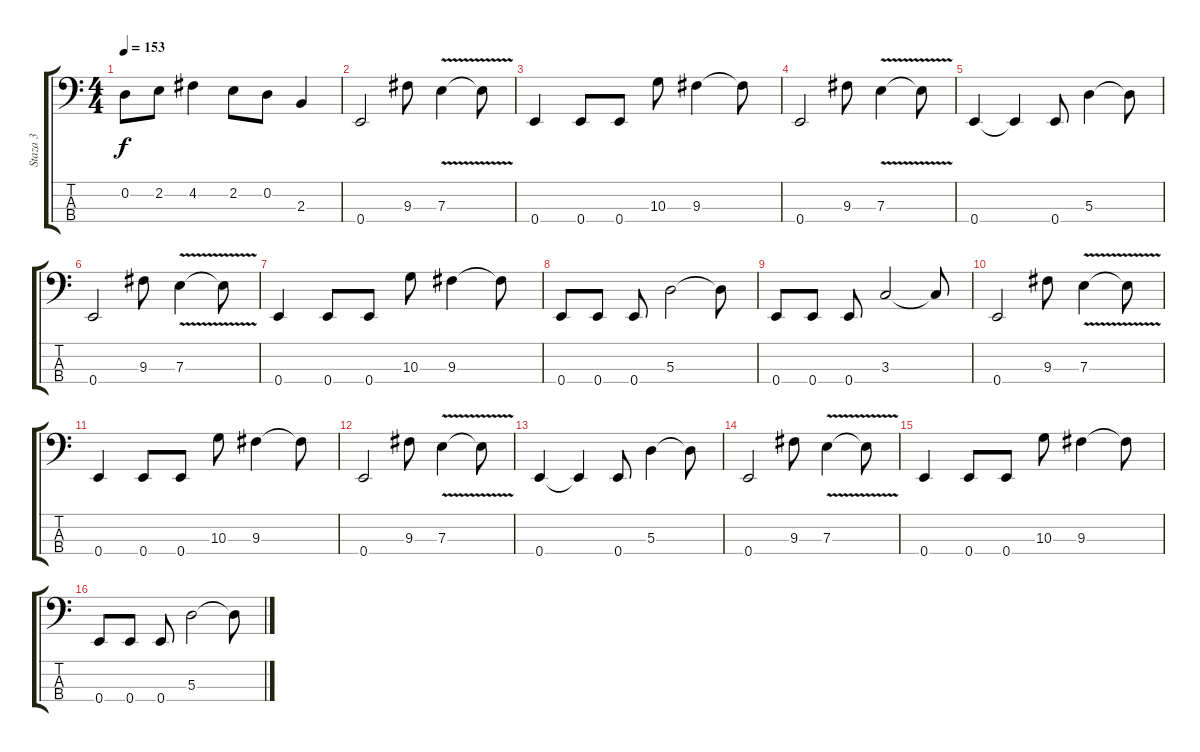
\track ("Staza 3" "Staza 3") {instrument electricbassfinger}
\staff {score tabs}
\tuning (G2 D2 A1 E1) {hide}
\ts (4 4)
\tempo 153
\clef f4
\ks c
0.2.8{dy f} 2.2.8 4.2.4 2.2.8 0.2.8 2.3.4 |
0.4.2 9.3.8 7.3{v}.4 7.3{t}.8 |
0.4.4 0.4.8 0.4.8 10.3.8 9.3.4 9.3{t}.8 |
0.4.2 9.3.8 7.3{v}.4 7.3{t}.8 |
0.4.4 0.4{t}.4 0.4.8 5.3.4 5.3{t}.8 |
0.4.2 9.3.8 7.3{v}.4 7.3{t}.8 |
0.4.4 0.4.8 0.4.8 10.3.8 9.3.4 9.3{t}.8 |
0.4.8 0.4.8 0.4.8 5.3.2 5.3{t}.8 |
0.4.8 0.4.8 0.4.8 3.3.2 3.3{t}.8 |
0.4.2 9.3.8 7.3{v}.4 7.3{t}.8 |
0.4.4 0.4.8 0.4.8 10.3.8 9.3.4 9.3{t}.8 |
0.4.2 9.3.8 7.3{v}.4 7.3{t}.8 |
0.4.4 0.4{t}.4 0.4.8 5.3.4 5.3{t}.8 |
0.4.2 9.3.8 7.3{v}.4 7.3{t}.8 |
0.4.4 0.4.8 0.4.8 10.3.8 9.3.4 9.3{t}.8 |
0.4.8 0.4.8 0.4.8 5.3.2 5.3{t}.8
